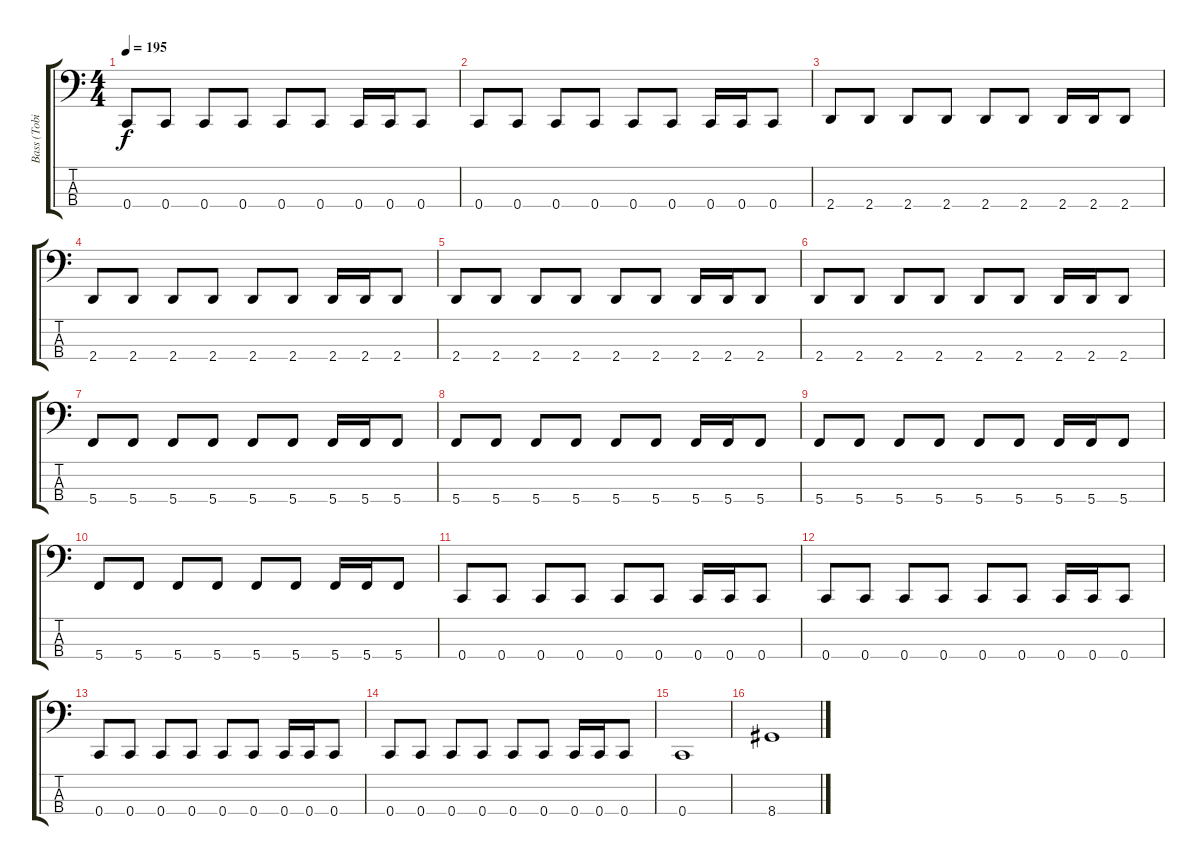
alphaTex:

\track ("Bass (Tobi)" "Bass (Tobi") {instrument electricbassfinger}
\staff {score tabs}
\tuning (F2 C2 G1 C1) {hide}
\ts (4 4)
\tempo 195
\clef f4
\ks c
0.4.8{dy f} 0.4.8 0.4.8 0.4.8 0.4.8 0.4.8 0.4.16 0.4.16 0.4.8 |
0.4.8 0.4.8 0.4.8 0.4.8 0.4.8 0.4.8 0.4.16 0.4.16 0.4.8 |
2.4.8 2.4.8 2.4.8 2.4.8 2.4.8 2.4.8 2.4.16 2.4.16 2.4.8 |
2.4.8 2.4.8 2.4.8 2.4.8 2.4.8 2.4.8 2.4.16 2.4.16 2.4.8 |
2.4.8 2.4.8 2.4.8 2.4.8 2.4.8 2.4.8 2.4.16 2.4.16 2.4.8 |
2.4.8 2.4.8 2.4.8 2.4.8 2.4.8 2.4.8 2.4.16 2.4.16 2.4.8 |
5.4.8 5.4.8 5.4.8 5.4.8 5.4.8 5.4.8 5.4.16 5.4.16 5.4.8 |
5.4.8 5.4.8 5.4.8 5.4.8 5.4.8 5.4.8 5.4.16 5.4.16 5.4.8 |
5.4.8 5.4.8 5.4.8 5.4.8 5.4.8 5.4.8 5.4.16 5.4.16 5.4.8 |
5.4.8 5.4.8 5.4.8 5.4.8 5.4.8 5.4.8 5.4.16 5.4.16 5.4.8 |
0.4.8 0.4.8 0.4.8 0.4.8 0.4.8 0.4.8 0.4.16 0.4.16 0.4.8 |
0.4.8 0.4.8 0.4.8 0.4.8 0.4.8 0.4.8 0.4.16 0.4.16 0.4.8 |
0.4.8 0.4.8 0.4.8 0.4.8 0.4.8 0.4.8 0.4.16 0.4.16 0.4.8 |
0.4.8 0.4.8 0.4.8 0.4.8 0.4.8 0.4.8 0.4.16 0.4.16 0.4.8 |
0.4.1 |
8.4.1
